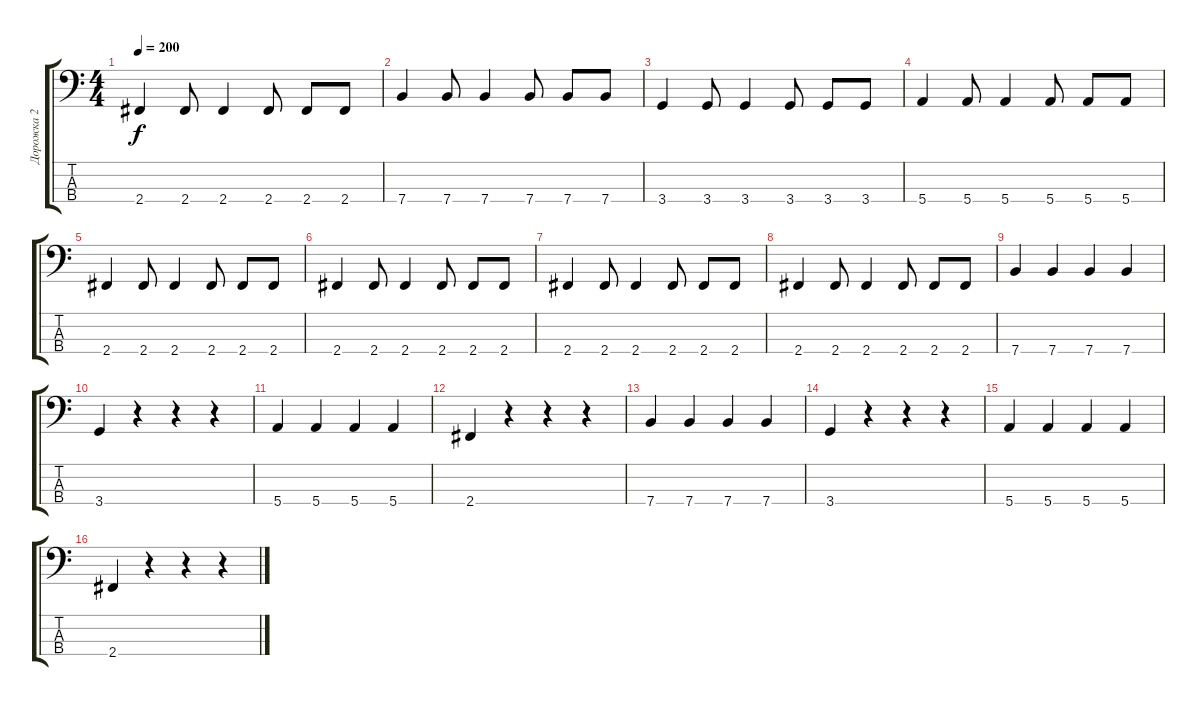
\track ("Дорожка 2" "Дорожка 2") {instrument electricbassfinger}
\staff {score tabs}
\tuning (G2 D2 A1 E1) {hide}
\ts (4 4)
\tempo 200
\clef f4
\ks c
2.4.4{dy f} 2.4.8 2.4.4 2.4.8 2.4.8 2.4.8 |
7.4.4 7.4.8 7.4.4 7.4.8 7.4.8 7.4.8 |
3.4.4 3.4.8 3.4.4 3.4.8 3.4.8 3.4.8 |
5.4.4 5.4.8 5.4.4 5.4.8 5.4.8 5.4.8 |
2.4.4 2.4.8 2.4.4 2.4.8 2.4.8 2.4.8 |
2.4.4 2.4.8 2.4.4 2.4.8 2.4.8 2.4.8 |
2.4.4 2.4.8 2.4.4 2.4.8 2.4.8 2.4.8 |
2.4.4 2.4.8 2.4.4 2.4.8 2.4.8 2.4.8 |
7.4.4 7.4.4 7.4.4 7.4.4 |
3.4.4 r.4 r.4 r.4 |
5.4.4 5.4.4 5.4.4 5.4.4 |
2.4.4 r.4 r.4 r.4 |
7.4.4 7.4.4 7.4.4 7.4.4 |
3.4.4 r.4 r.4 r.4 |
5.4.4 5.4.4 5.4.4 5.4.4 |
2.4.4 r.4 r.4 r.4
